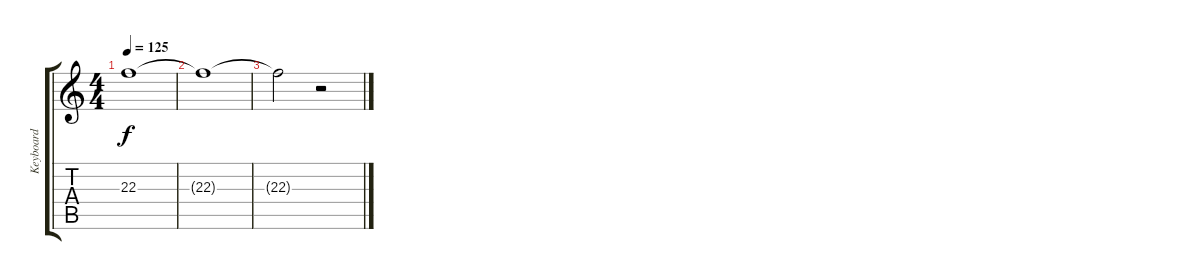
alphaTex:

\track ("Keyboard" "Keyboard") {instrument stringensemble1}
\staff {score tabs}
\tuning (E4 B3 G3 D3 A2 E2) {hide}
\ts (4 4)
\tempo 125
\clef g2
\ks c
22.3{t}.1{dy f} |
22.3{t}.1 |
22.3{t}.2 r.2
